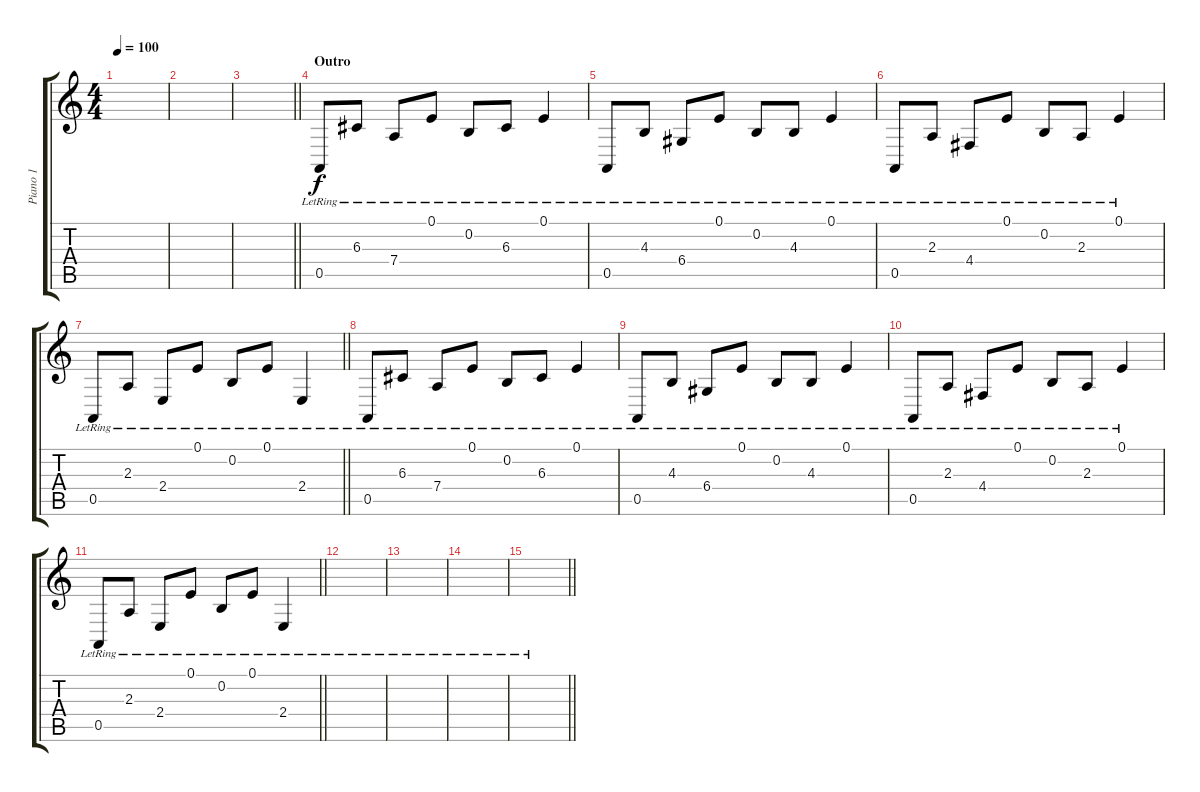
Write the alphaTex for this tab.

\track ("Piano 1" "Piano 1") {instrument acousticgrandpiano}
\staff {score tabs}
\tuning (E4 B3 G3 D3 A2 E2) {hide}
\ts (4 4)
\tempo 100
\clef g2
\ks c
|
|
\barLineRight lightlight
|
\section ("" "Outro")
0.5{lr}.8 6.3{lr}.8 7.4{lr}.8 0.1{lr}.8 0.2{lr}.8 6.3{lr}.8 0.1{lr}.4 |
0.5{lr}.8 4.3{lr}.8 6.4{lr}.8 0.1{lr}.8 0.2{lr}.8 4.3{lr}.8 0.1{lr}.4 |
0.5{lr}.8 2.3{lr}.8 4.4{lr}.8 0.1{lr}.8 0.2{lr}.8 2.3{lr}.8 0.1{lr}.4 |
\barLineRight lightlight
0.5{lr}.8 2.3{lr}.8 2.4{lr}.8 0.1{lr}.8 0.2{lr}.8 0.1{lr}.8 2.4{lr}.4 |
0.5{lr}.8 6.3{lr}.8 7.4{lr}.8 0.1{lr}.8 0.2{lr}.8 6.3{lr}.8 0.1{lr}.4 |
0.5{lr}.8 4.3{lr}.8 6.4{lr}.8 0.1{lr}.8 0.2{lr}.8 4.3{lr}.8 0.1{lr}.4 |
0.5{lr}.8 2.3{lr}.8 4.4{lr}.8 0.1{lr}.8 0.2{lr}.8 2.3{lr}.8 0.1{lr}.4 |
\barLineRight lightlight
0.5{lr}.8 2.3{lr}.8 2.4{lr}.8 0.1{lr}.8 0.2{lr}.8 0.1{lr}.8 2.4{lr}.4 |
|
|
|
\barLineRight lightlight
